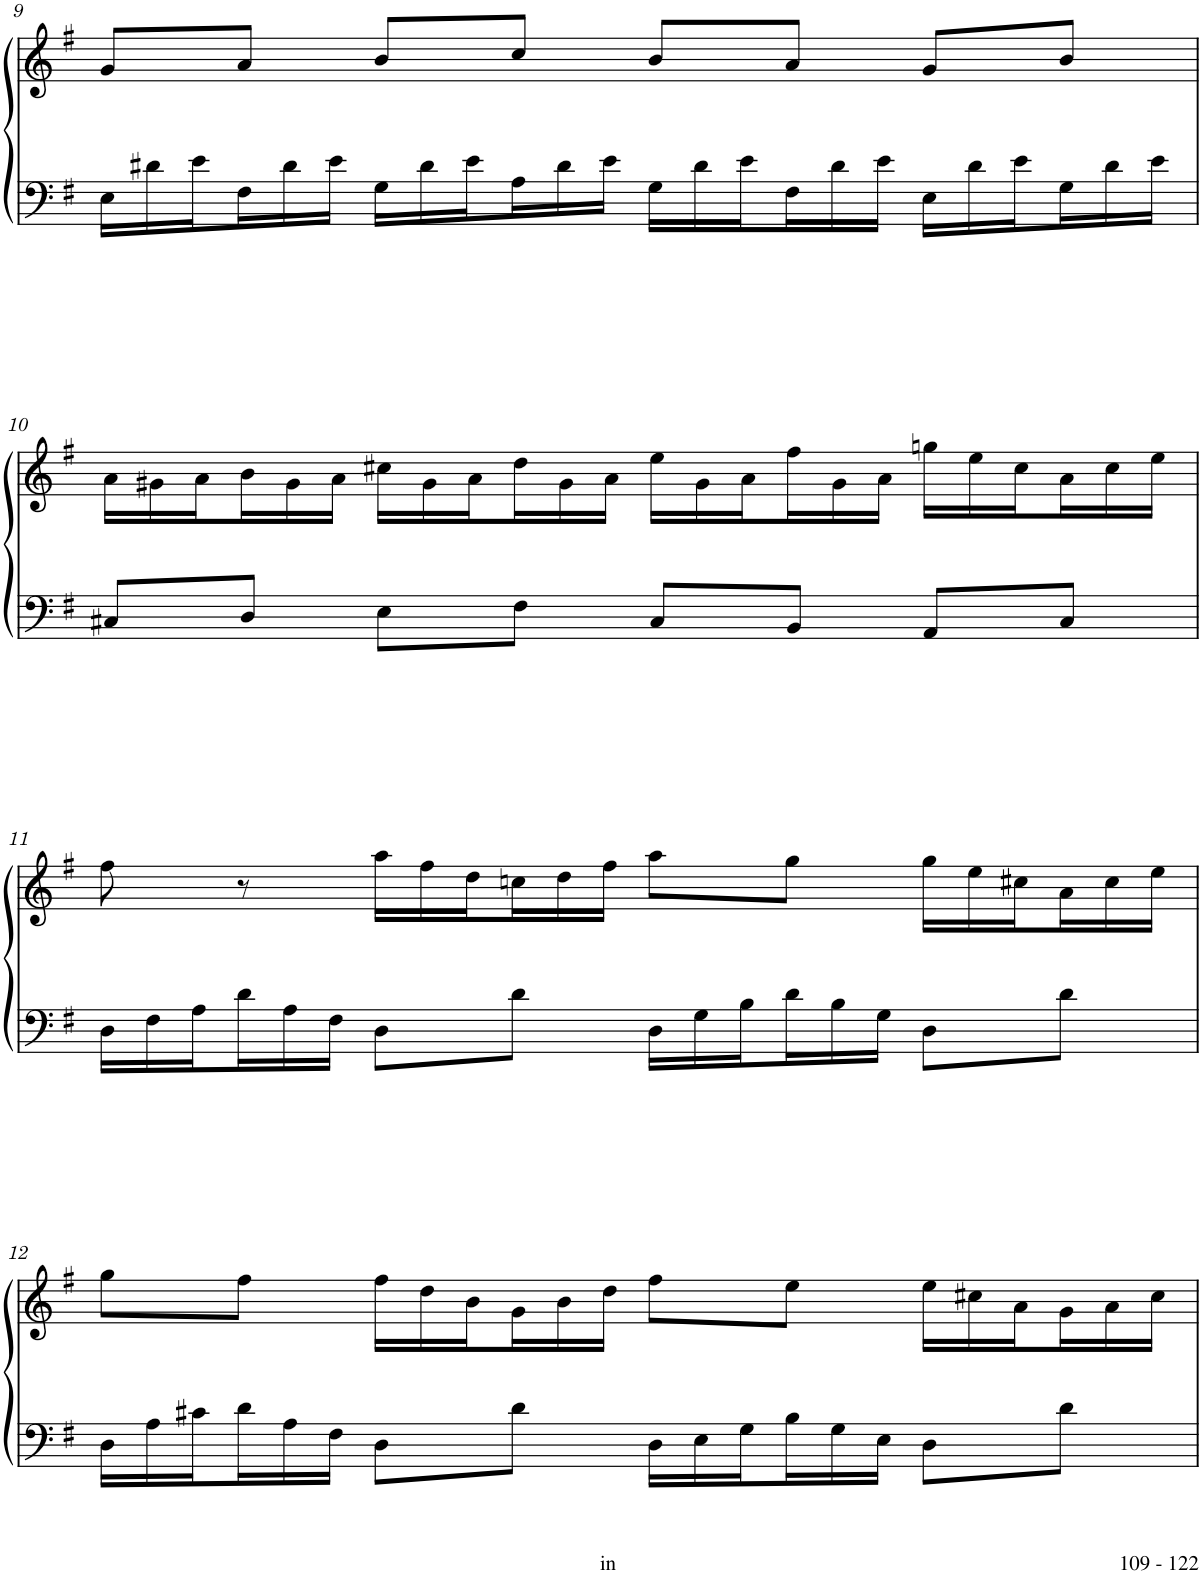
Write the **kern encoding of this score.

**kern	**kern
*part1	*part1
*staff2	*staff1
*I"Piano	*
*I'Pno	*
!!LO:PB:g=z
*clefF4	*clefG2
*k[f#]	*k[f#]
*M24/16	*M24/16
*Xbrackettup	*
=9	=9
24E\LL	8g/L
24d#X\	.
24e\	.
24F#\	8a/J
24d#\	.
24e\JJ	.
24G\LL	8b/L
24d#\	.
24e\	.
24A\	8cc/J
24d#\	.
24e\JJ	.
24G\LL	8b/L
24d#\	.
24e\	.
24F#\	8a/J
24d#\	.
24e\JJ	.
24E\LL	8g/L
24d#\	.
24e\	.
24G\	8b/J
24d#\	.
24e\JJ	.
!!LO:LB:g=z
=10	=10
*	*Xbrackettup
8C#X/L	24a\LL
.	24g#X\
.	24a\
8D/J	24b\
.	24g#\
.	24a\JJ
8E\L	24cc#X\LL
.	24g#\
.	24a\
8F#\J	24dd\
.	24g#\
.	24a\JJ
8C#/L	24ee\LL
.	24g#\
.	24a\
8BB/J	24ff#\
.	24g#\
.	24a\JJ
8AA/L	24ggn\LL
.	24ee\
.	24cc#\
8C#/J	24a\
.	24cc#\
.	24ee\JJ
!!LO:LB:g=z
=11	=11
24D\LL	8ff#\
24F#\	.
24A\	.
24d\	8r
24A\	.
24F#\JJ	.
8D\L	24aa\LL
.	24ff#\
.	24dd\
8d\J	24ccn\
.	24dd\
.	24ff#\JJ
24D\LL	8aa\L
24G\	.
24B\	.
24d\	8gg\J
24B\	.
24G\JJ	.
8D\L	24gg\LL
.	24ee\
.	24cc#X\
8d\J	24a\
.	24cc#\
.	24ee\JJ
!!LO:LB:g=z
=12	=12
24D\LL	8gg\L
24A\	.
24c#X\	.
24d\	8ff#\J
24A\	.
24F#\JJ	.
8D\L	24ff#\LL
.	24dd\
.	24b\
8d\J	24g\
.	24b\
.	24dd\JJ
24D\LL	8ff#\L
24E\	.
24G\	.
24B\	8ee\J
24G\	.
24E\JJ	.
8D\L	24ee\LL
.	24cc#X\
.	24a\
8d\J	24g\
.	24a\
.	24cc#\JJ
=	=
*-	*-
